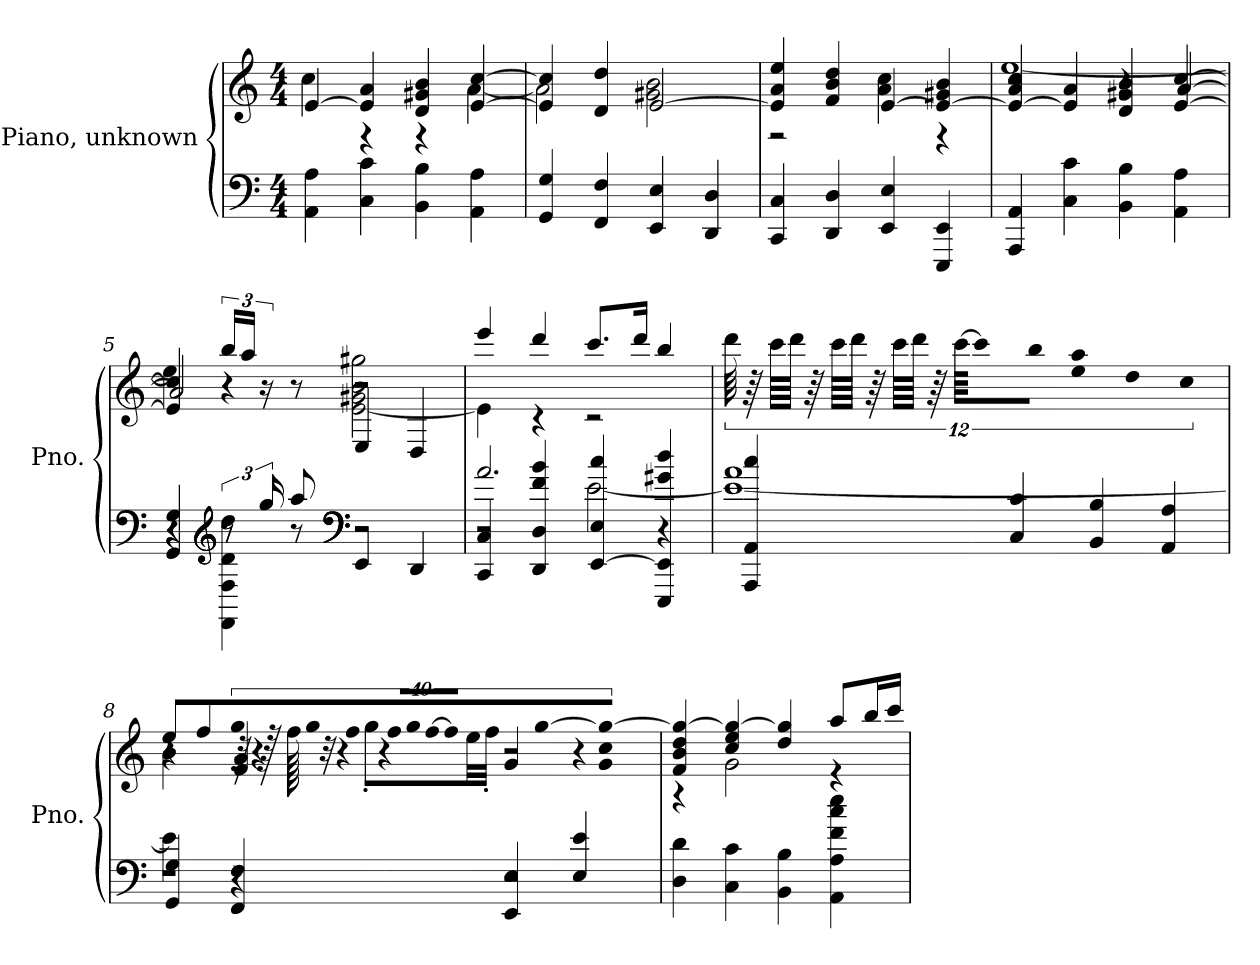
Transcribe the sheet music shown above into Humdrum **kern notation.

**kern	**kern
*part1	*part1
*staff2	*staff1
*I"Piano, unknown	*
*I'Pno.	*
*clefF4	*clefG2
*k[]	*k[]
*M4/4	*M4/4
*MM120	*MM120
=1	=1
*	*^
4AA\ 4A\	[4e/	4cc\
4C\ 4c\	4e/] 4a/	4r
4BB\ 4B\	4d/ 4g#X/ 4b/	4r
4AA\ 4A\	[4e/ [4cc/	[4a\
=2	=2	=2
4GG/ 4G/	4e/] 4cc/]	2a\]
4FF/ 4F/	4d/ 4dd/	.
4EE/ 4E/	[2e/	2g#X\ 2b\
4DD/ 4D/	.	.
=3	=3	=3
4CC/ 4C/	4e/] 4a/ 4ee/	2r
4DD/ 4D/	4f/ 4b/ 4dd/	.
4EE/ 4E/	[4e/	4a\ 4cc\
4EEE/ 4EE/	4e/_ 4g#X/ 4b/	4r
=4	=4	=4
*	*	*^
4AAA/ 4AA/	4e/_ 4a/ 4cc/	[1ee	2r
4C\ 4c\	4e/] 4a/	.	.
4BB\ 4B\	4d/ 4g#X/ 4b/	.	4r
4AA\ 4A\	[4e/ [4cc/	.	[4a/
=5	=5	=5	=5
*^	*	*	*
*	*^	*	*	*
4r	4r	4GG/ 4G/	4e/] 4cc/]	4ee\]	2a/]
*clefG2	*	*	*	*	*
8r	4FF\ 4F\ 4d\ 4dd\	12r	24bb/LL	4r	.
.	.	.	24aa/JJ	.	.
.	.	24gg/	24r	.	.
8aa/	.	8r	8r	.	.
*clefF4	*	*	*	*	*
2r	2r	4EE/	4E/	[2e\ 2g#X\ 2b\ 2gg#X\	2r
.	.	4DD/	4D/	.	.
*	*	*	*	*v	*v
!!LO:LB:g=z
=6	=6	=6	=6	=6
2.a/	2r	4CC/ 4C/	4eee/	4e\]
.	.	4DD/ 4D/ 4f/ 4b/	4ddd/	4r
.	[2e\	[4EE/ 4E/ 4cc/	8.ccc/L	2r
.	.	.	16ddd/Jk	.
4r	.	4EEE/ 4EE/] 4g#X/ 4dd/	4bb/	.
*	*	*	*v	*v
=7	=7	=7	=7
1a	1e_	4AAA/ 4AA/ 4cc/	96ddd\
.	.	.	96r
.	.	.	96ccc\LLLL
.	.	.	96ddd\JJJJ
.	.	.	96r
.	.	.	96ccc\LLLL
.	.	.	96ddd\JJJJ
.	.	.	96r
.	.	.	96ccc\LLLL
.	.	.	96ddd\JJJJ
.	.	.	96r
.	.	.	[96ccc\KKLL
.	.	.	16ccc\]
.	.	.	16bb\JJ
.	.	4C/ 4c/	4ee\ 4aa\
.	.	4BB/ 4B/	4dd\
.	.	4AA/ 4A/	4cc\
!!LO:LB:g=z
=8	=8	=8	=8
*	*	*	*^
*	*	*	*	*^
1r	4e\]	4GG/ 4G/	8ee/L	4b\	4r
.	.	.	8ff/	.	.
!	!	!	!LO:N:vis=64	!	!
.	4r	4FF/ 4F/	640%9gg/Jkkk	64r	4f/ 4a/
!	!	!	!LO:N:vis=64	!	!
.	.	.	640%9r	.	.
.	.	.	.	128r	.
.	.	.	.	128ff\	.
!	!	!	!LO:N:vis=64	!	!
.	.	.	640%9gg/	.	.
.	.	.	.	32r	.
!	!	!	!LO:N:vis=64	!	!
.	.	.	640%9r	.	.
!	!	!	!LO:N:vis=64	!	!
.	.	.	640%9ff/	.	.
.	.	.	.	8gg'\L	.
!	!	!	!LO:N:vis=64	!	!
.	.	.	640%9r	.	.
!	!	!	!LO:N:vis=64	!	!
.	.	.	640%9ff/LLLL	.	.
!	!	!	!LO:N:vis=64	!	!
.	.	.	640%9gg/	.	.
!	!	!	!LO:N:vis=64	!	!
.	.	.	[640%9ff/JJJ	.	.
.	.	.	8ff/J]	.	.
.	.	.	.	32ee\LL	.
.	.	.	.	32ff'\JJJ	.
.	2r	4EE/ 4E/	.	2r	4g/
.	.	.	[4gg/	.	.
.	.	4E/ 4e/	.	.	4r
.	.	.	4g/ 4cc/ 4gg/_	.	.
640ryy	640ryy	640ryy	.	640ryy	640ryy
*v	*v	*v	*	*	*
*	*	*v	*v
=9	=9	=9
4D\ 4d\	4f/ 4b/ 4dd/ 4gg/_	4r
4C\ 4c\	4cc/ 4ee/ 4gg/_	2g\
4BB\ 4B\	4dd/ 4gg/]	.
4AA\ 4A\ 4f\ 4cc\ 4ee\	8aa/L	4r
.	16bb/L	.
.	16ccc/JJ	.
*	*v	*v
=	=
*-	*-
